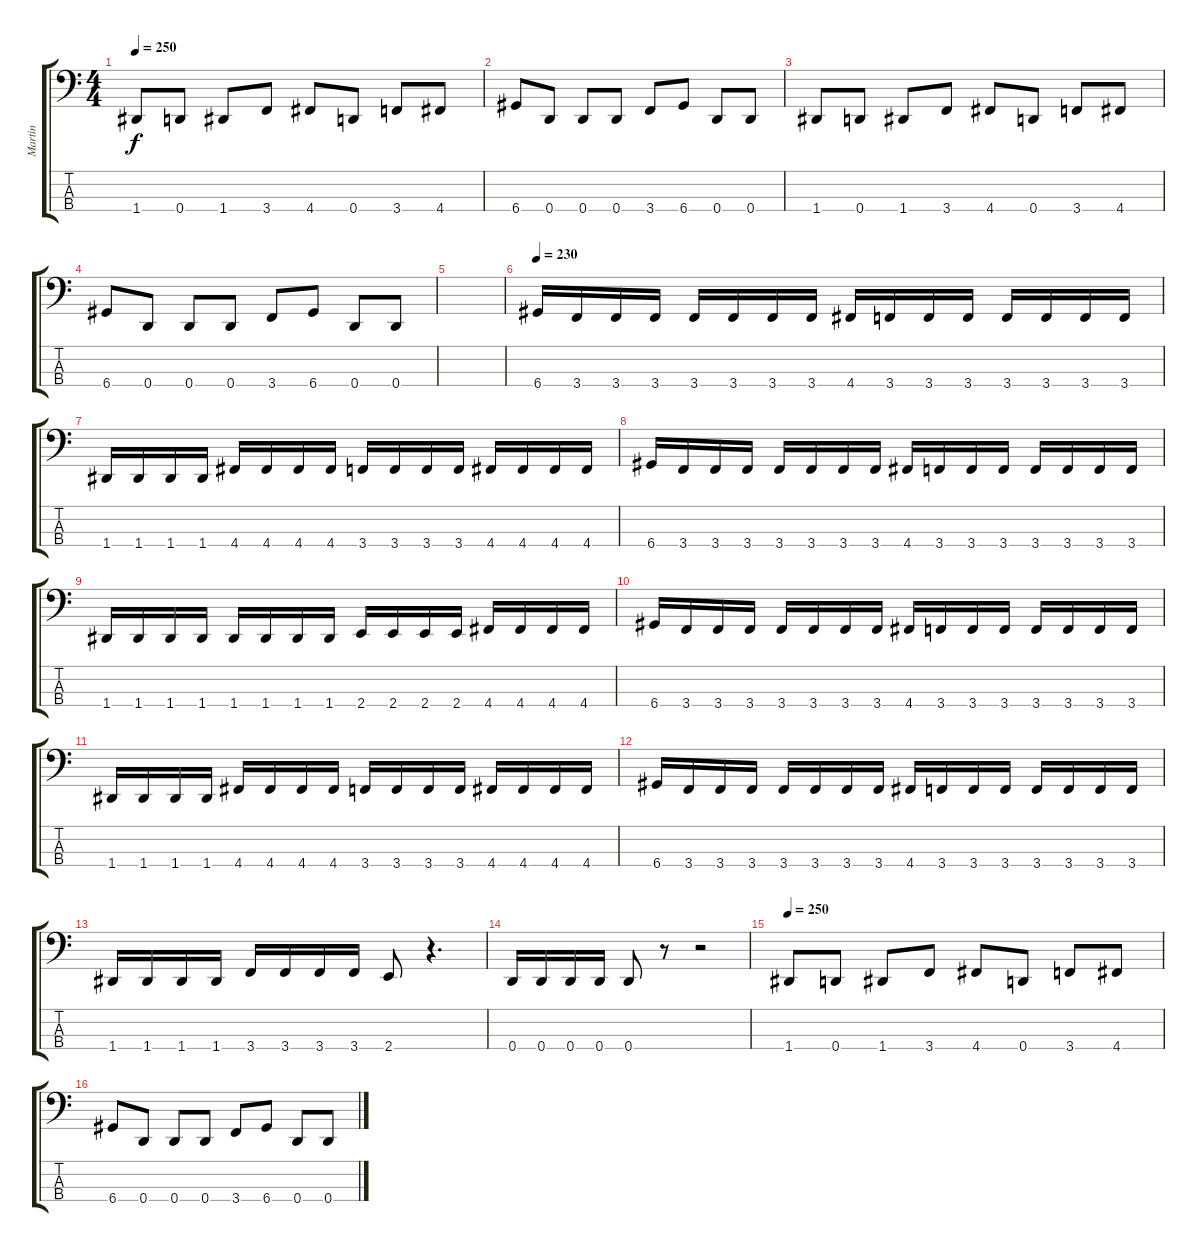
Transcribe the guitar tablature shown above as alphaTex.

\track ("Martin" "Martin") {instrument electricbassfinger}
\staff {score tabs}
\tuning (F2 C2 G1 D1) {hide}
\ts (4 4)
\tempo 250
\clef f4
\ks c
1.4.8{dy f} 0.4.8 1.4.8 3.4.8 4.4.8 0.4.8 3.4.8 4.4.8 |
6.4.8 0.4.8 0.4.8 0.4.8 3.4.8 6.4.8 0.4.8 0.4.8 |
1.4.8 0.4.8 1.4.8 3.4.8 4.4.8 0.4.8 3.4.8 4.4.8 |
6.4.8 0.4.8 0.4.8 0.4.8 3.4.8 6.4.8 0.4.8 0.4.8 |
|
\tempo 230
6.4.16 3.4.16 3.4.16 3.4.16 3.4.16 3.4.16 3.4.16 3.4.16 4.4.16 3.4.16 3.4.16 3.4.16 3.4.16 3.4.16 3.4.16 3.4.16 |
1.4.16 1.4.16 1.4.16 1.4.16 4.4.16 4.4.16 4.4.16 4.4.16 3.4.16 3.4.16 3.4.16 3.4.16 4.4.16 4.4.16 4.4.16 4.4.16 |
6.4.16 3.4.16 3.4.16 3.4.16 3.4.16 3.4.16 3.4.16 3.4.16 4.4.16 3.4.16 3.4.16 3.4.16 3.4.16 3.4.16 3.4.16 3.4.16 |
1.4.16 1.4.16 1.4.16 1.4.16 1.4.16 1.4.16 1.4.16 1.4.16 2.4.16 2.4.16 2.4.16 2.4.16 4.4.16 4.4.16 4.4.16 4.4.16 |
6.4.16 3.4.16 3.4.16 3.4.16 3.4.16 3.4.16 3.4.16 3.4.16 4.4.16 3.4.16 3.4.16 3.4.16 3.4.16 3.4.16 3.4.16 3.4.16 |
1.4.16 1.4.16 1.4.16 1.4.16 4.4.16 4.4.16 4.4.16 4.4.16 3.4.16 3.4.16 3.4.16 3.4.16 4.4.16 4.4.16 4.4.16 4.4.16 |
6.4.16 3.4.16 3.4.16 3.4.16 3.4.16 3.4.16 3.4.16 3.4.16 4.4.16 3.4.16 3.4.16 3.4.16 3.4.16 3.4.16 3.4.16 3.4.16 |
1.4.16 1.4.16 1.4.16 1.4.16 3.4.16 3.4.16 3.4.16 3.4.16 2.4.8 r.4{d} |
0.4.16 0.4.16 0.4.16 0.4.16 0.4.8 r.8 r.2 |
\tempo 250
1.4.8 0.4.8 1.4.8 3.4.8 4.4.8 0.4.8 3.4.8 4.4.8 |
6.4.8 0.4.8 0.4.8 0.4.8 3.4.8 6.4.8 0.4.8 0.4.8
